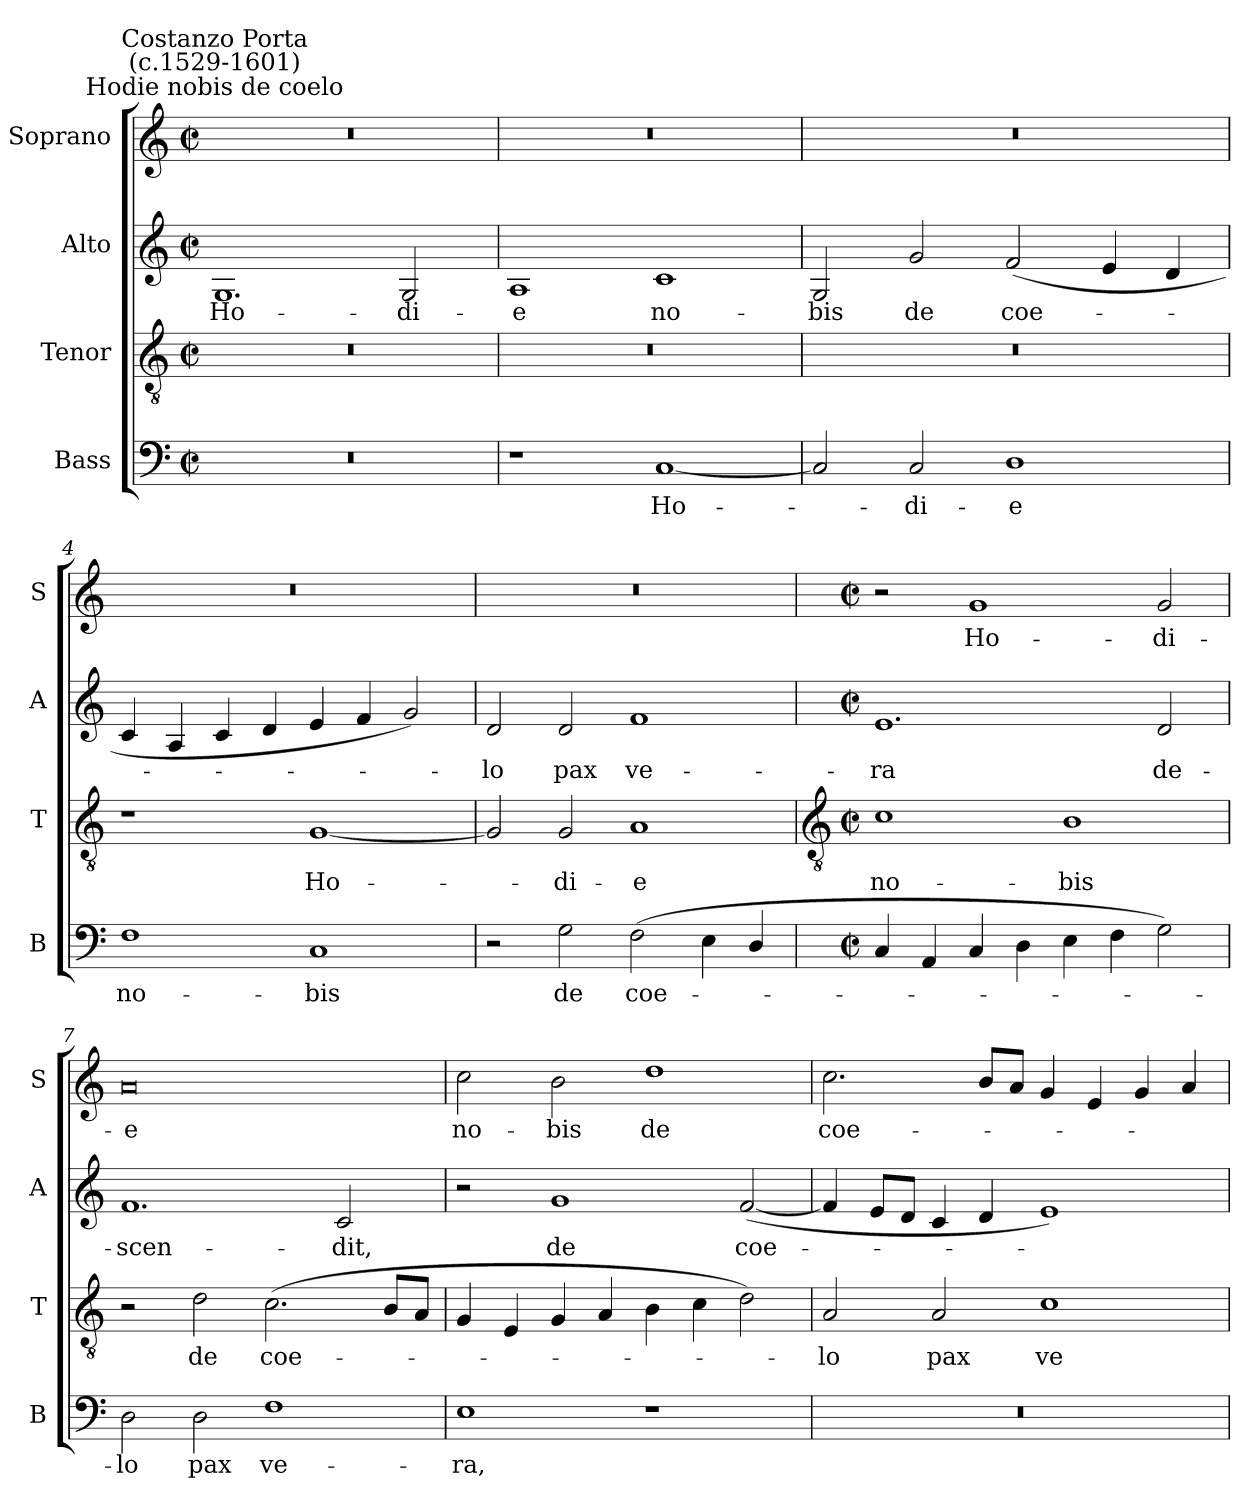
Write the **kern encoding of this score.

**kern	**text	**kern	**text	**kern	**text	**kern	**text
*part4	*part4	*part3	*part3	*part2	*part2	*part1	*part1
*staff4	*staff4	*staff3	*staff3	*staff2	*staff2	*staff1	*staff1
*I"Bass	*	*I"Tenor	*	*I"Alto	*	*I"Soprano	*
*I'B	*	*I'T	*	*I'A	*	*I'S	*
*clefF4	*	*clefGv2	*	*clefG2	*	*clefG2	*
*k[]	*	*k[]	*	*k[]	*	*k[]	*
*C:	*	*C:	*	*C:	*	*C:	*
*M4/2	*	*M4/2	*	*M4/2	*	*M4/2	*
*met(c|)	*	*met(c|)	*	*met(c|)	*	*met(c|)	*
=1	=1	=1	=1	=1	=1	=1	=1
!	!	!	!	!	!	!LO:TX:a:cj:t=Hodie nobis de coelo	!
!	!	!	!	!	!	!LO:TX:a:cj:t=Costanzo Porta\n(c.1529-1601)	!
!	!	!	!	!	!LO:LY:b	!	!
0r	.	0r	.	1.G	Ho-	0r	.
!	!	!	!	!	!LO:LY:b	!	!
.	.	.	.	2G	-di-	.	.
=2	=2	=2	=2	=2	=2	=2	=2
!	!	!	!	!	!LO:LY:b	!	!
1r	.	0r	.	1A	-e	0r	.
!	!LO:LY:b	!	!	!	!LO:LY:b	!	!
[1C	Ho-	.	.	1c	no-	.	.
=3	=3	=3	=3	=3	=3	=3	=3
!	!	!	!	!	!LO:LY:b	!	!
2C]	.	0r	.	2G	-bis	0r	.
!	!LO:LY:b	!	!	!	!LO:LY:b	!	!
2C	di-	.	.	2g	de	.	.
!	!LO:LY:b	!	!	!	!LO:LY:b	!	!
1D	-e	.	.	(<2f	coe-	.	.
.	.	.	.	4e	.	.	.
.	.	.	.	4d	.	.	.
=4	=4	=4	=4	=4	=4	=4	=4
!	!LO:LY:b	!	!	!	!	!	!
1F	no-	1r	.	4c	.	0r	.
.	.	.	.	4A	.	.	.
.	.	.	.	4c	.	.	.
.	.	.	.	4d	.	.	.
!	!LO:LY:b	!	!LO:LY:b	!	!	!	!
1C	-bis	[1G	Ho-	4e	.	.	.
.	.	.	.	4f	.	.	.
.	.	.	.	2g)	.	.	.
=5	=5	=5	=5	=5	=5	=5	=5
!	!	!	!	!	!LO:LY:b	!	!
2r	.	2G]	.	2d	lo	0r	.
!	!LO:LY:b	!	!LO:LY:b	!	!LO:LY:b	!	!
2G	de	2G	di-	2d	pax	.	.
!	!LO:LY:b	!	!LO:LY:b	!	!LO:LY:b	!	!
(>2F	coe-	1A	-e	1f	ve-	.	.
4E	.	.	.	.	.	.	.
4D/	.	.	.	.	.	.	.
!!LO:LB:g=z
=6	=6	=6	=6	=6	=6	=6	=6
*	*	*clefGv2	*	*	*	*	*
*M4/2	*	*M4/2	*	*M4/2	*	*M4/2	*
*met(c|)	*	*met(c|)	*	*met(c|)	*	*met(c|)	*
!	!	!	!LO:LY:b	!	!LO:LY:b	!	!
4C	.	1c	no-	1.e	-ra	2r	.
4AA	.	.	.	.	.	.	.
!	!	!	!	!	!	!	!LO:LY:b
4C	.	.	.	.	.	1g	Ho-
4D	.	.	.	.	.	.	.
!	!	!	!LO:LY:b	!	!	!	!
4E	.	1B	-bis	.	.	.	.
4F	.	.	.	.	.	.	.
!	!	!	!	!	!LO:LY:b	!	!LO:LY:b
2G)	.	.	.	2d	de-	2g	-di-
=7	=7	=7	=7	=7	=7	=7	=7
!	!LO:LY:b	!	!	!	!LO:LY:b	!	!LO:LY:b
2D	lo	2r	.	1.f	-scen-	0a	-e
!	!LO:LY:b	!	!LO:LY:b	!	!	!	!
2D	pax	2d	de	.	.	.	.
!	!LO:LY:b	!	!LO:LY:b	!	!	!	!
1F	ve-	(>2.c	coe-	.	.	.	.
!	!	!	!	!	!LO:LY:b	!	!
.	.	.	.	2c	-dit,	.	.
.	.	8BL	.	.	.	.	.
.	.	8AJ	.	.	.	.	.
=8	=8	=8	=8	=8	=8	=8	=8
!	!LO:LY:b	!	!	!	!	!	!LO:LY:b
1E	-ra,	4G	.	2r	.	2cc	no-
.	.	4E	.	.	.	.	.
!	!	!	!	!	!LO:LY:b	!	!LO:LY:b
.	.	4G	.	1g	de	2b	-bis
.	.	4A	.	.	.	.	.
!	!	!	!	!	!	!	!LO:LY:b
1r	.	4B	.	.	.	1dd	de
.	.	4c	.	.	.	.	.
!	!	!	!	!	!LO:LY:b	!	!
.	.	2d)	.	(<[2f	coe-	.	.
=9	=9	=9	=9	=9	=9	=9	=9
!	!	!	!LO:LY:b	!	!	!	!LO:LY:b
0r	.	2A	lo	4f]	.	2.cc	coe-
.	.	.	.	8eL	.	.	.
.	.	.	.	8dJ	.	.	.
!	!	!	!LO:LY:b	!	!	!	!
.	.	2A	pax	4c	.	.	.
.	.	.	.	4d	.	8bL	.
.	.	.	.	.	.	8aJ	.
!	!	!	!LO:LY:b	!	!	!	!
.	.	1c	ve-	1e)	.	4g	.
.	.	.	.	.	.	4e	.
.	.	.	.	.	.	4g	.
.	.	.	.	.	.	4a	.
=	=	=	=	=	=	=	=
*-	*-	*-	*-	*-	*-	*-	*-
